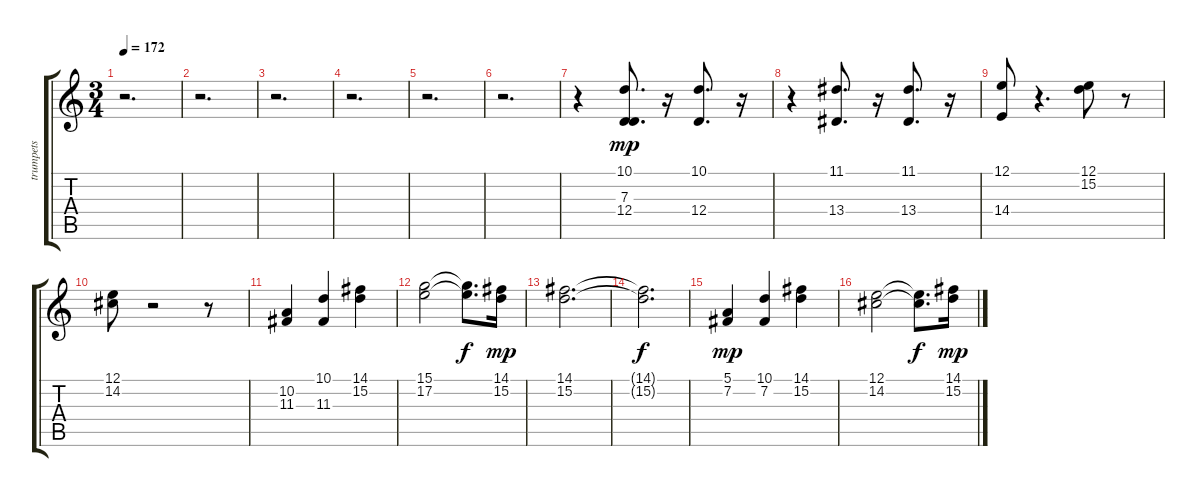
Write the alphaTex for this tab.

\track ("trumpets" "trumpets") {instrument trumpet}
\staff {score tabs}
\tuning (E4 B3 G3 D3 A2 E2) {hide}
\ts (3 4)
\tempo 172
\clef g2
\ks c
r.2{d dy mp} |
r.2{d} |
r.2{d} |
r.2{d} |
r.2{d} |
r.2{d} |
r.4 (10.1 7.3 12.4).8{d} r.16 (10.1 12.4).8{d} r.16 |
r.4 (11.1 13.4).8{d} r.16 (11.1 13.4).8{d} r.16 |
(12.1 14.4).8 r.4{d} (12.1 15.2).8 r.8 |
(12.1 14.2).8 r.2 r.8 |
(10.2 11.3).4 (10.1 11.3).4 (14.1 15.2).4 |
(15.1 17.2).2 (15.1{t} 17.2{t}).8{d dy f} (14.1 15.2).16{dy mp} |
(14.1 15.2).2{d} |
(14.1{t} 15.2{t}).2{d dy f} |
(5.1 7.2).4{dy mp} (10.1 7.2).4 (14.1 15.2).4 |
(12.1 14.2).2 (12.1{t} 14.2{t}).8{d dy f} (14.1 15.2).16{dy mp}
